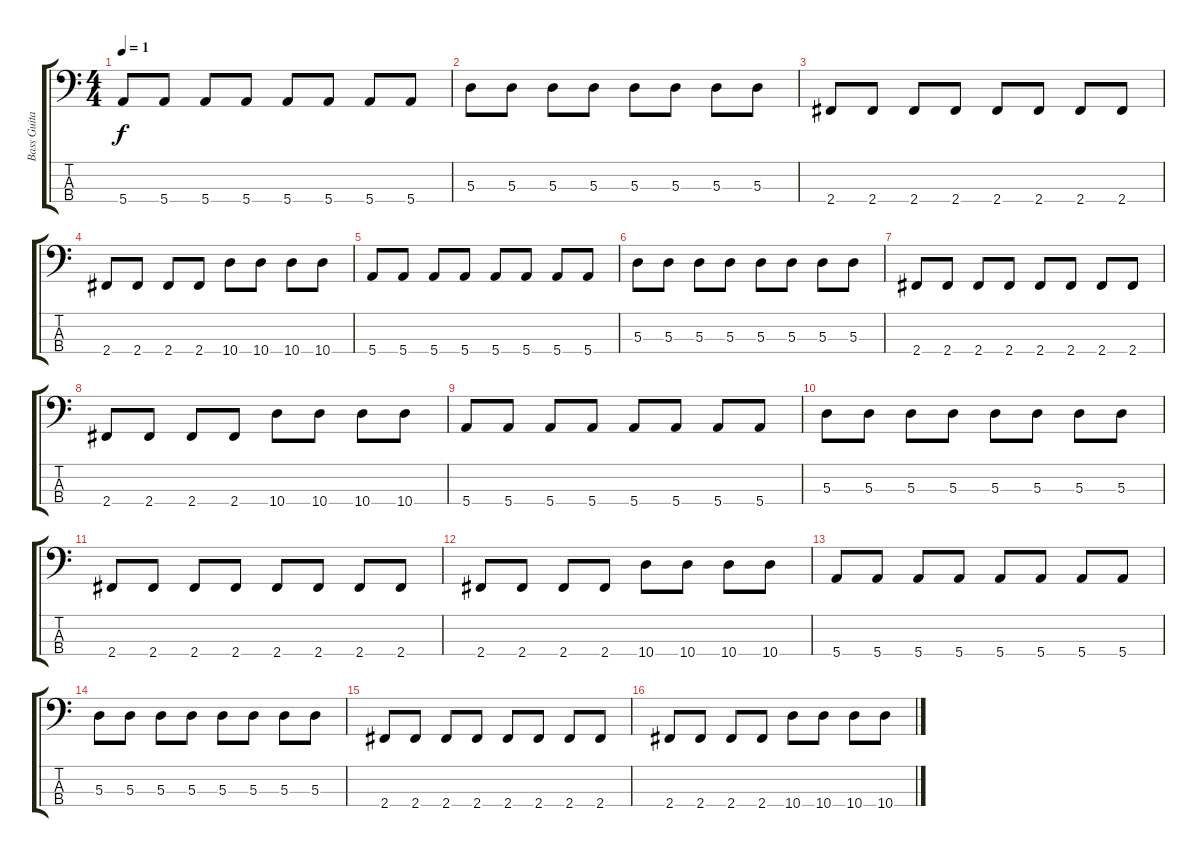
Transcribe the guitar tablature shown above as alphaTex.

\track ("Bass Guitar" "Bass Guita") {instrument electricbassfinger}
\staff {score tabs}
\tuning (G2 D2 A1 E1) {hide}
\ts (4 4)
\tempo 1
\clef f4
\ks c
5.4.8{dy f} 5.4.8 5.4.8 5.4.8 5.4.8 5.4.8 5.4.8 5.4.8 |
5.3.8 5.3.8 5.3.8 5.3.8 5.3.8 5.3.8 5.3.8 5.3.8 |
2.4.8 2.4.8 2.4.8 2.4.8 2.4.8 2.4.8 2.4.8 2.4.8 |
2.4.8 2.4.8 2.4.8 2.4.8 10.4.8 10.4.8 10.4.8 10.4.8 |
5.4.8 5.4.8 5.4.8 5.4.8 5.4.8 5.4.8 5.4.8 5.4.8 |
5.3.8 5.3.8 5.3.8 5.3.8 5.3.8 5.3.8 5.3.8 5.3.8 |
2.4.8 2.4.8 2.4.8 2.4.8 2.4.8 2.4.8 2.4.8 2.4.8 |
2.4.8 2.4.8 2.4.8 2.4.8 10.4.8 10.4.8 10.4.8 10.4.8 |
5.4.8 5.4.8 5.4.8 5.4.8 5.4.8 5.4.8 5.4.8 5.4.8 |
5.3.8 5.3.8 5.3.8 5.3.8 5.3.8 5.3.8 5.3.8 5.3.8 |
2.4.8 2.4.8 2.4.8 2.4.8 2.4.8 2.4.8 2.4.8 2.4.8 |
2.4.8 2.4.8 2.4.8 2.4.8 10.4.8 10.4.8 10.4.8 10.4.8 |
5.4.8 5.4.8 5.4.8 5.4.8 5.4.8 5.4.8 5.4.8 5.4.8 |
5.3.8 5.3.8 5.3.8 5.3.8 5.3.8 5.3.8 5.3.8 5.3.8 |
2.4.8 2.4.8 2.4.8 2.4.8 2.4.8 2.4.8 2.4.8 2.4.8 |
2.4.8 2.4.8 2.4.8 2.4.8 10.4.8 10.4.8 10.4.8 10.4.8
